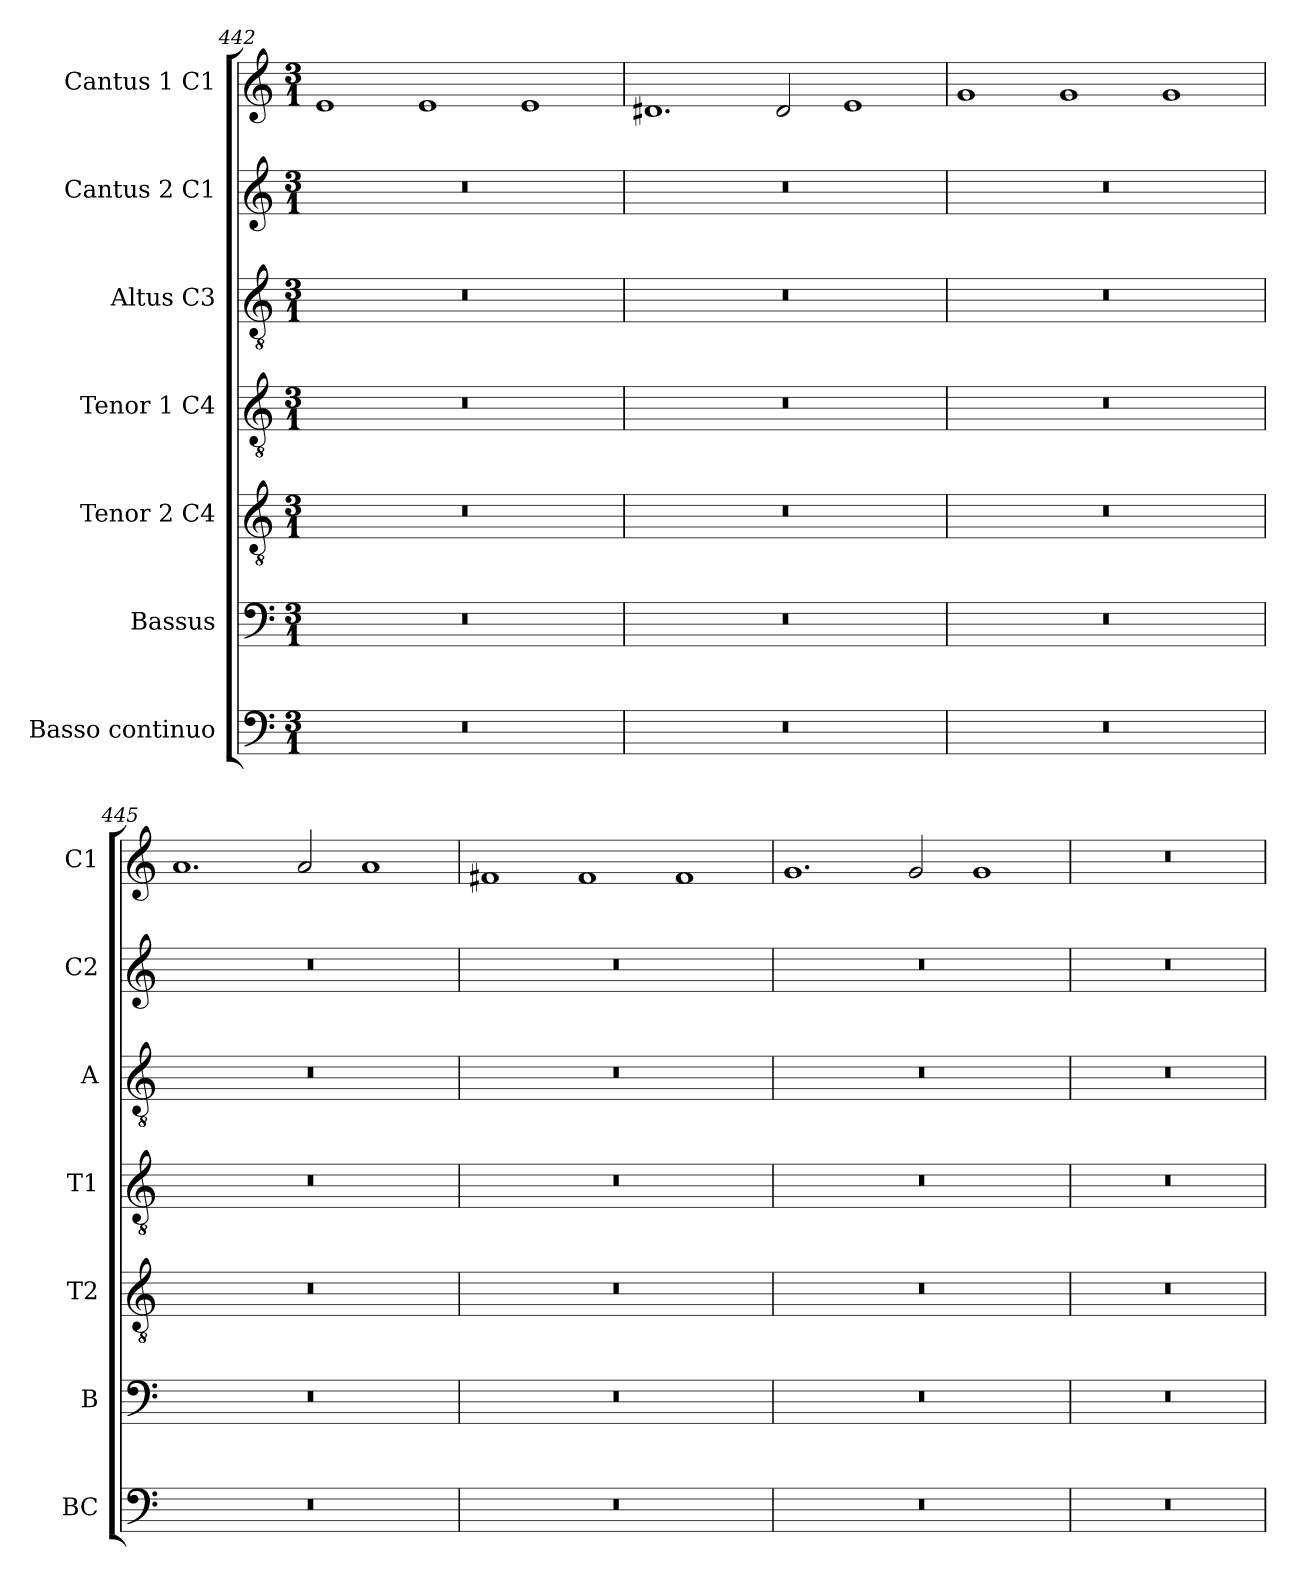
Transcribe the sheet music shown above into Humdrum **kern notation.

**kern	**kern	**kern	**kern	**kern	**kern	**kern
*part7	*part6	*part5	*part4	*part3	*part2	*part1
*staff7	*staff6	*staff5	*staff4	*staff3	*staff2	*staff1
*I"Basso continuo	*I"Bassus	*I"Tenor 2 C4	*I"Tenor 1 C4	*I"Altus C3	*I"Cantus 2 C1	*I"Cantus 1 C1
*I'BC	*I'B	*I'T2	*I'T1	*I'A	*I'C2	*I'C1
*clefF4	*clefF4	*clefGv2	*clefGv2	*clefGv2	*clefG2	*clefG2
*ITrd7c12	*	*	*	*	*	*
*k[]	*k[]	*k[]	*k[]	*k[]	*k[]	*k[]
*C:	*C:	*C:	*C:	*C:	*C:	*C:
*M3/1	*M3/1	*M3/1	*M3/1	*M3/1	*M3/1	*M3/1
=442	=442	=442	=442	=442	=442	=442
0.r	0.r	0.r	0.r	0.r	0.r	1e
.	.	.	.	.	.	1e
.	.	.	.	.	.	1e
=443	=443	=443	=443	=443	=443	=443
0.r	0.r	0.r	0.r	0.r	0.r	1.d#X
.	.	.	.	.	.	2d#/
.	.	.	.	.	.	1e
=444	=444	=444	=444	=444	=444	=444
0.r	0.r	0.r	0.r	0.r	0.r	1g
.	.	.	.	.	.	1g
.	.	.	.	.	.	1g
!!LO:LB:g=z
=445	=445	=445	=445	=445	=445	=445
0.r	0.r	0.r	0.r	0.r	0.r	1.a
.	.	.	.	.	.	2a/
.	.	.	.	.	.	1a
=446	=446	=446	=446	=446	=446	=446
0.r	0.r	0.r	0.r	0.r	0.r	1f#X
.	.	.	.	.	.	1f#
.	.	.	.	.	.	1f#
=447	=447	=447	=447	=447	=447	=447
0.r	0.r	0.r	0.r	0.r	0.r	1.g
.	.	.	.	.	.	2g/
.	.	.	.	.	.	1g
=448	=448	=448	=448	=448	=448	=448
0.r	0.r	0.r	0.r	0.r	0.r	0.r
=	=	=	=	=	=	=
*-	*-	*-	*-	*-	*-	*-
